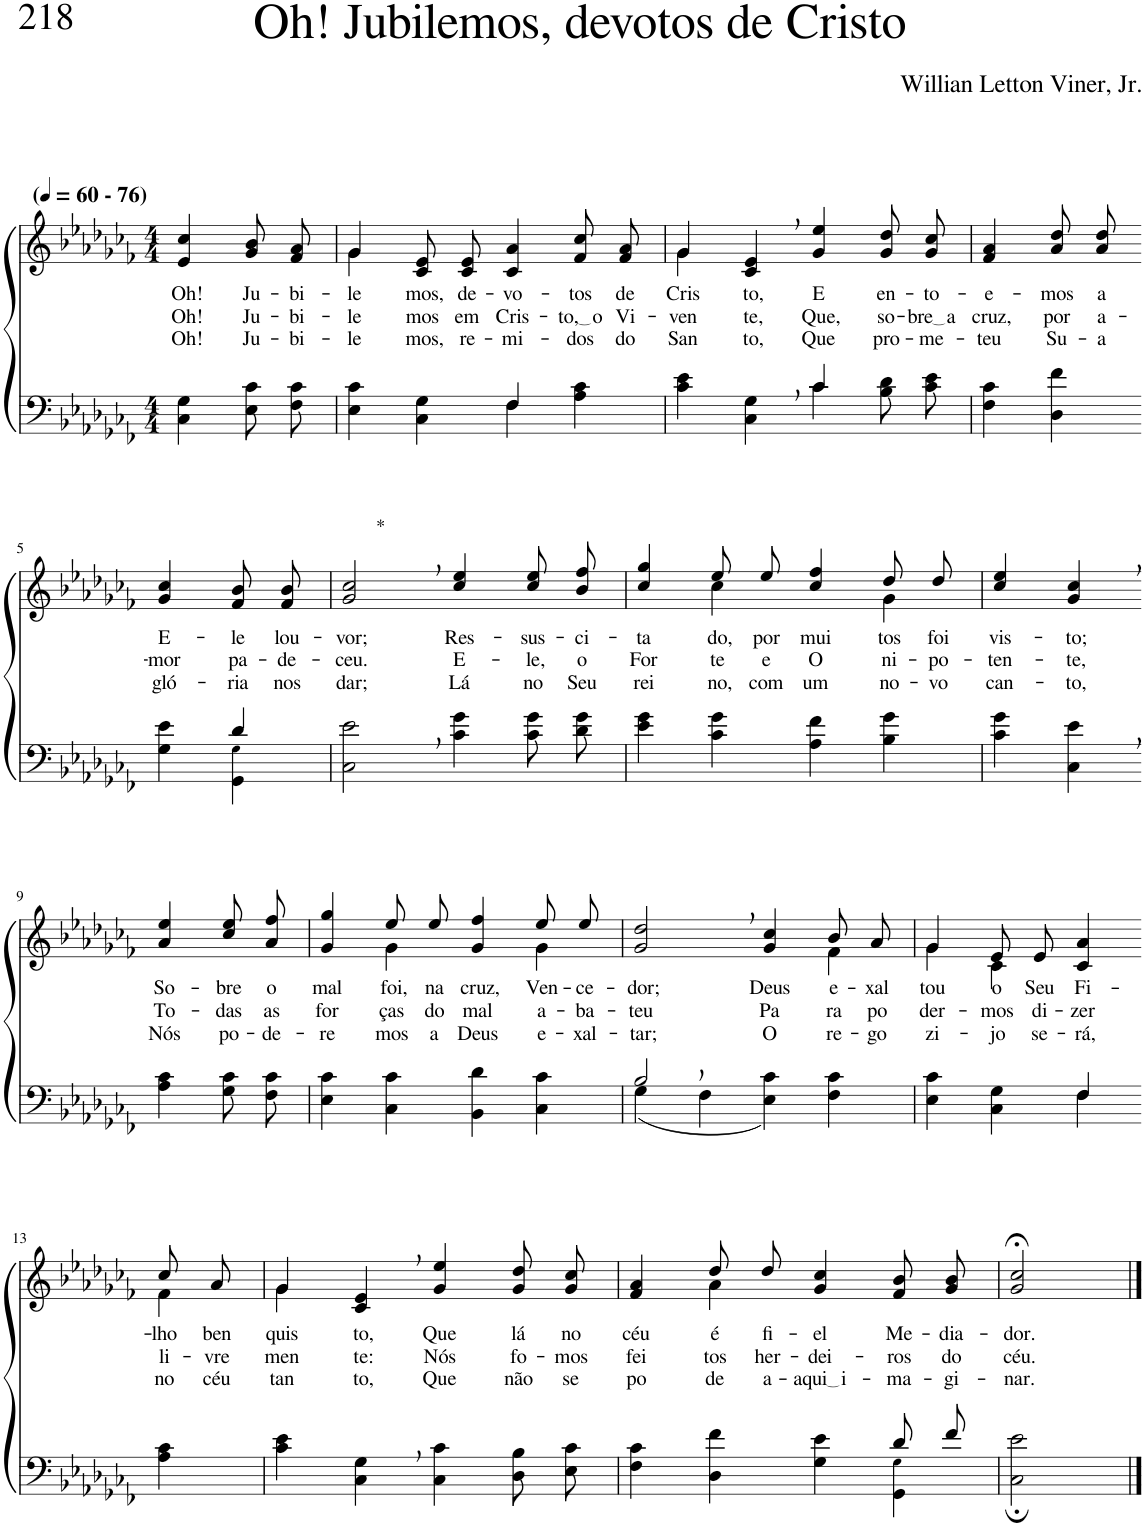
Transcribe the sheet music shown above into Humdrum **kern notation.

**kern	**kern	**text	**text	**text
*part2	*part1	*part1	*part1	*part1
*staff2	*staff1	*staff1	*staff1	*staff1
*I"Parte III e IV	*I"Parte I e II	*	*	*
*clefF4	*clefG2	*	*	*
*Trd2c3	*Trd2c3	*	*	*
*k[b-e-a-d-g-c-f-]	*k[b-e-a-d-g-c-f-]	*	*	*
*M4/4	*M4/4	*	*	*
*MM60	*MM60	*	*	*
=1	=1	=1	=1	=1
!	!LO:TX:a:B:t=(	!	!	!
!	!LO:TX:a:B:t=- 76)	!	!	!
!	!	!LO:LY:b	!LO:LY:b	!LO:LY:b
4C-\ 4G-\	4e-/ 4cc-/	Oh!	Oh!	Oh!
!	!	!LO:LY:b	!LO:LY:b	!LO:LY:b
8E-\ 8c-\L	8g-/ 8b-/L	Ju-	Ju-	Ju-
!	!	!LO:LY:b	!LO:LY:b	!LO:LY:b
8F-\ 8c-\J	8f-/ 8a-/J	-bi-	-bi-	-bi-
=2	=2	=2	=2	=2
*^	*	*	*	*
!	!	!	!LO:LY:b	!LO:LY:b	!LO:LY:b
*	*	*^	*	*	*
4E-\ 4c-\	2ryy	4g-\	4g-/	-le-	-le-	-le-
!	!	!	!	!LO:LY:b	!LO:LY:b	!LO:LY:b
4C-\ 4G-\	.	2.ryy	8c-/ 8e-/L	-mos,	-mos	-mos,
!	!	!	!	!LO:LY:b	!LO:LY:b	!LO:LY:b
.	.	.	8c-/ 8e-/J	de-	em	re-
!	!	!	!	!LO:LY:b	!LO:LY:b	!LO:LY:b
4F-\	4F-/	.	4c-/ 4a-/	-vo-	Cris-	-mi-
!	!	!	!	!LO:LY:b	!LO:LY:b	!LO:LY:b
4A-\ 4c-\	4ryy	.	8f-/ 8cc-/L	-tos	to, o	-dos
!	!	!	!	!LO:LY:b	!LO:LY:b	!LO:LY:b
.	.	.	8f-/ 8a-/J	de	Vi-	do
=3	=3	=3	=3	=3	=3	=3
!	!	!	!	!LO:LY:b	!LO:LY:b	!LO:LY:b
2ryy	4c-\ 4e-\	4g-/	4g-\	Cris-	-ven-	San-
!	!	!	!	!LO:LY:b	!LO:LY:b	!LO:LY:b
.	4C-\ 4G-\	4c-/, 4e-/,	2.ryy	-to,	-te,	-to,
!	!	!	!	!LO:LY:b	!LO:LY:b	!LO:LY:b
4c-/	4c-\	4g-/ 4ee-/	.	E	Que,	Que
!	!	!	!	!LO:LY:b	!LO:LY:b	!LO:LY:b
4ryy	8B-\ 8d-\L	8g-/ 8dd-/L	.	en-	so-	pro-
!	!	!	!	!LO:LY:b	!LO:LY:b	!LO:LY:b
.	8c-\ 8e-\J	8g-/ 8cc-/J	.	-to-	bre a	-me-
*	*	*v	*v	*	*	*
=4	=4	=4	=4	=4	=4
!	!	!	!LO:LY:b	!LO:LY:b	!LO:LY:b
*v	*v	*	*	*	*
4F-\ 4c-\	4f-/ 4a-/	-e-	cruz,	-teu
!	!	!LO:LY:b	!LO:LY:b	!LO:LY:b
4D-\ 4f-\	8a-\ 8dd-\L	-mos	por	Su-
!	!	!LO:LY:b	!LO:LY:b	!LO:LY:b
.	8a-\ 8dd-\J	a	a-	-a
!!LO:LB:g=z
=5-	=5-	=5-	=5-	=5-
*^	*	*	*	*
!	!	!	!LO:LY:b	!LO:LY:b	!LO:LY:b
4ryy	4G-\ 4e-\	4g-/ 4cc-/	E-	-mor	gló-
!	!	!	!LO:LY:b	!LO:LY:b	!LO:LY:b
4d-/	4GG-\ 4G-!\	8f-/ 8b-/L	-le	pa-	-ria
!	!	!	!LO:LY:b	!LO:LY:b	!LO:LY:b
.	.	8f-/ 8b-/J	lou-	-de-	nos
*v	*v	*	*	*	*
=6	=6	=6	=6	=6
!	!LO:TX:a:t=*	!	!	!
!	!	!LO:LY:b	!LO:LY:b	!LO:LY:b
2C-\, 2e-\,	2g-/, 2cc-/,	-vor;	-ceu.	dar;
!	!	!LO:LY:b	!LO:LY:b	!LO:LY:b
4c-\ 4g-\	4cc-/ 4ee-/	Res-	E-	Lá
!	!	!LO:LY:b	!LO:LY:b	!LO:LY:b
8c-\ 8g-\L	8cc-\ 8ee-\L	-sus-	-le,	no
!	!	!LO:LY:b	!LO:LY:b	!LO:LY:b
8d-\ 8g-\J	8b-\ 8ff-\J	-ci-	o	Seu
=7	=7	=7	=7	=7
!	!	!LO:LY:b	!LO:LY:b	!LO:LY:b
*	*^	*	*	*
4e-\ 4g-\	4cc-/ 4gg-/	4ryy	-ta-	For-	rei-
!	!	!	!LO:LY:b	!LO:LY:b	!LO:LY:b
4c-\ 4g-\	8ee-/L	4cc-\	-do,	-te	-no,
!	!	!	!LO:LY:b	!LO:LY:b	!LO:LY:b
.	8ee-/J	.	por	e	com
!	!	!	!LO:LY:b	!LO:LY:b	!LO:LY:b
4A-\ 4f-\	4cc-/ 4ff-/	4ryy	mui-	O-	um
!	!	!	!LO:LY:b	!LO:LY:b	!LO:LY:b
4B-\ 4g-\	8dd-/L	4g-\	-tos	-ni-	no-
!	!	!	!LO:LY:b	!LO:LY:b	!LO:LY:b
.	8dd-/J	.	foi	-po-	-vo
*	*v	*v	*	*	*
=8	=8	=8	=8	=8
!	!	!LO:LY:b	!LO:LY:b	!LO:LY:b
4c-\ 4g-\	4cc-/ 4ee-/	vis-	-ten-	can-
!	!	!LO:LY:b	!LO:LY:b	!LO:LY:b
4C-\, 4e-\,	4g-/, 4cc-/,	-to;	-te,	-to,
!!LO:LB:g=z
=9-	=9-	=9-	=9-	=9-
!	!	!LO:LY:b	!LO:LY:b	!LO:LY:b
4A-\ 4c-\	4a-/ 4ee-/	So-	To-	Nós
!	!	!LO:LY:b	!LO:LY:b	!LO:LY:b
8G-\ 8c-\L	8cc-\ 8ee-\L	-bre	-das	po-
!	!	!LO:LY:b	!LO:LY:b	!LO:LY:b
8F-\ 8c-\J	8a-\ 8ff-\J	o	as	-de-
=10	=10	=10	=10	=10
!	!	!LO:LY:b	!LO:LY:b	!LO:LY:b
*	*^	*	*	*
4E-\ 4c-\	4g-/ 4gg-/	4ryy	mal	for-	-re-
!	!	!	!LO:LY:b	!LO:LY:b	!LO:LY:b
4C-\ 4c-\	8ee-/L	4g-\	foi,	-ças	-mos
!	!	!	!LO:LY:b	!LO:LY:b	!LO:LY:b
.	8ee-/J	.	na	do	a
!	!	!	!LO:LY:b	!LO:LY:b	!LO:LY:b
4BB-\ 4d-\	4g-/ 4ff-/	4ryy	cruz,	mal	Deus
!	!	!	!LO:LY:b	!LO:LY:b	!LO:LY:b
4C-\ 4c-\	8ee-/L	4g-\	Ven-	a-	e-
!	!	!	!LO:LY:b	!LO:LY:b	!LO:LY:b
.	8ee-/J	.	-ce-	-ba-	-xal-
=11	=11	=11	=11	=11	=11
*^	*	*	*	*	*
!	!	!	!	!LO:LY:b	!LO:LY:b	!LO:LY:b
2B-,/	(4G-\	2g-/, 2dd-/,	2.ryy	-dor;	-teu	-tar;
.	4F-\	.	.	.	.	.
!	!	!	!	!LO:LY:b	!LO:LY:b	!LO:LY:b
2ryy	4E-\ 4c-\)	4g-/ 4cc-/	.	Deus	Pa-	O
!	!	!	!	!LO:LY:b	!LO:LY:b	!LO:LY:b
.	4F-\ 4c-\	8b-/L	4f-\	e-	-ra	re-
!	!	!	!	!LO:LY:b	!LO:LY:b	!LO:LY:b
.	.	8a-/J	.	-xal-	po-	-go-
=12	=12	=12	=12	=12	=12	=12
!	!	!	!	!LO:LY:b	!LO:LY:b	!LO:LY:b
4E-\ 4c-\	2ryy	4g-/	4g-\	-tou	-der-	-zi-
!	!	!	!	!LO:LY:b	!LO:LY:b	!LO:LY:b
4C-\ 4G-\	.	8e-/L	4c-\	o	-mos	-jo
!	!	!	!	!LO:LY:b	!LO:LY:b	!LO:LY:b
.	.	8e-/J	.	Seu	di-	se-
!	!	!	!	!LO:LY:b	!LO:LY:b	!LO:LY:b
4F-\	4F-/	4c-/ 4a-/	4ryy	Fi-	-zer	-rá,
!!LO:LB:g=z	!!
=13-	=13-	=13-	=13-	=13-	=13-	=13-
!	!	!	!	!LO:LY:b	!LO:LY:b	!
!	!	!	!	!	!	!LO:LY:b
*v	*v	*	*	*	*	*
4A-\ 4c-\	8cc-/L	4f-\	.	.	no
!	!	!	!LO:LY:b	!LO:LY:b	!LO:LY:b
.	8a-/J	.	-ben-	-vre-	céu
=14	=14	=14	=14	=14	=14
!	!	!	!LO:LY:b	!LO:LY:b	!LO:LY:b
4c-\ 4e-\	4g-/	4g-\	-quis-	-men-	tan-
!	!	!	!LO:LY:b	!LO:LY:b	!LO:LY:b
4C-\, 4G-\,	4c-/, 4e-/,	2.ryy	-to,	-te:	-to,
!	!	!	!LO:LY:b	!LO:LY:b	!LO:LY:b
4C-\ 4c-\	4g-/ 4ee-/	.	Que	Nós	Que
!	!	!	!LO:LY:b	!LO:LY:b	!LO:LY:b
8D-\ 8B-\L	8g-/ 8dd-/L	.	lá	fo-	não
!	!	!	!LO:LY:b	!LO:LY:b	!LO:LY:b
8E-\ 8c-\J	8g-/ 8cc-/J	.	no	-mos	se
=15	=15	=15	=15	=15	=15
*^	*	*	*	*	*
!	!	!	!	!LO:LY:b	!LO:LY:b	!LO:LY:b
4F-\ 4c-\	2.ryy	4f-/ 4a-/	4ryy	céu	fei-	po-
!	!	!	!	!LO:LY:b	!LO:LY:b	!LO:LY:b
4D-\ 4f-\	.	8dd-/L	4a-\	é	-tos	-de
!	!	!	!	!LO:LY:b	!LO:LY:b	!LO:LY:b
.	.	8dd-/J	.	fi-	her-	a-
!	!	!	!	!LO:LY:b	!LO:LY:b	!LO:LY:b
4G-\ 4e-\	.	4g-/ 4cc-/	2ryy	-el	-dei-	aqui i
!	!	!	!	!LO:LY:b	!LO:LY:b	!LO:LY:b
8d-/L	4GG-\ 4G-!\	8f-/ 8b-/L	.	Me-	-ros	-ma-
!	!	!	!	!LO:LY:b	!LO:LY:b	!LO:LY:b
8f-/J	.	8g-/ 8b-/J	.	-dia-	do	-gi-
*v	*v	*	*	*	*	*
*	*v	*v	*	*	*
=16	=16	=16	=16	=16
!	!	!LO:LY:b	!LO:LY:b	!LO:LY:b
2C-\; 2e-\;	2g-/;< 2cc-/;<	-dor.	céu.	-nar.
==	==	==	==	==
*-	*-	*-	*-	*-
